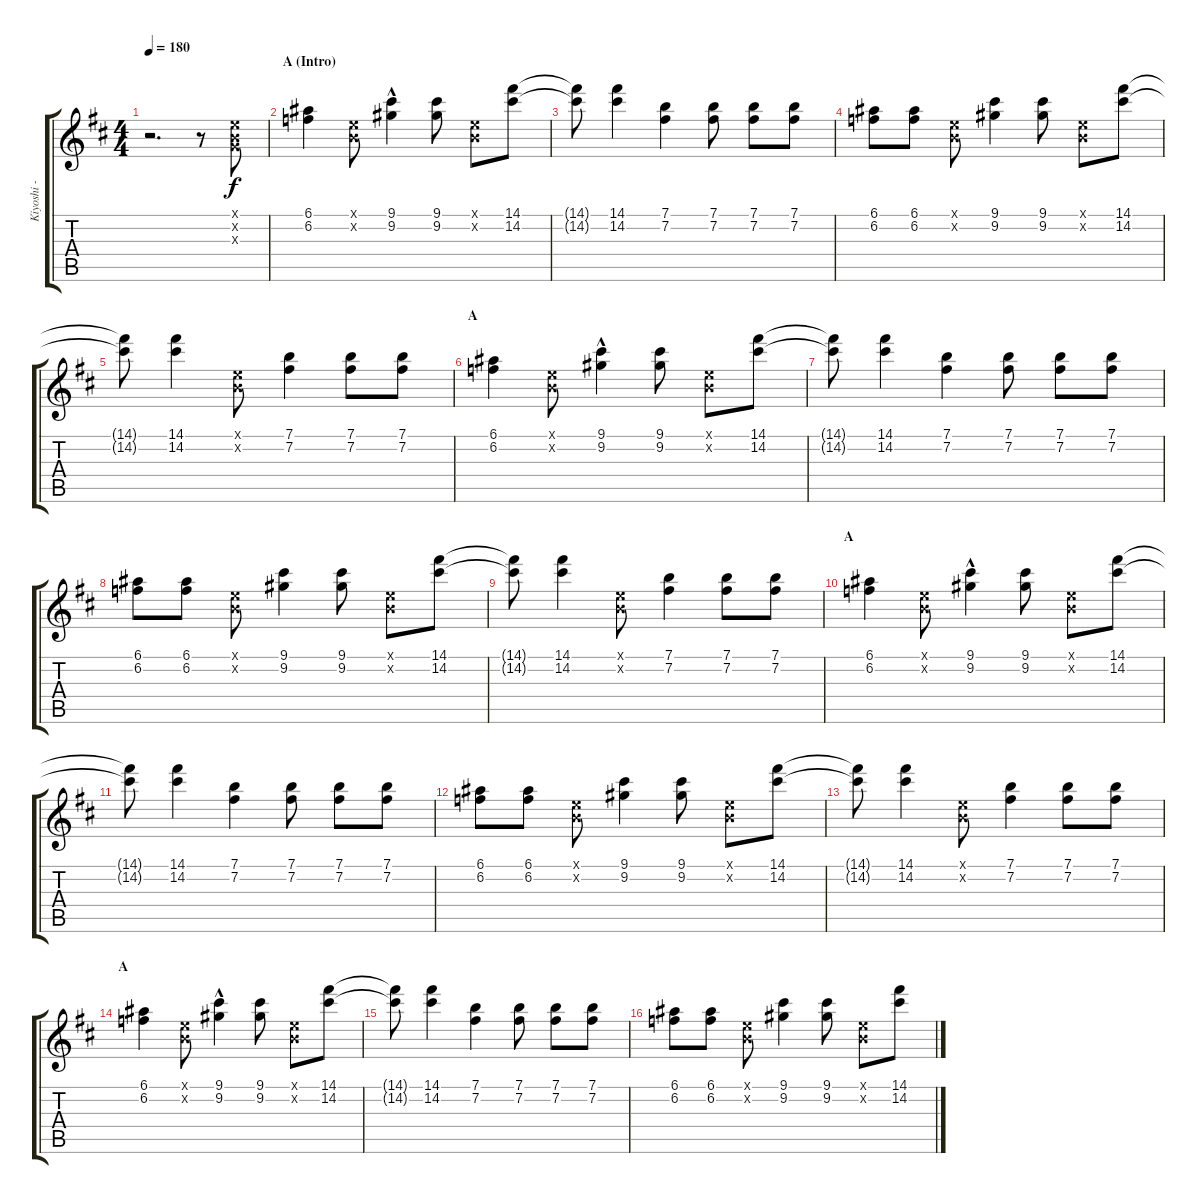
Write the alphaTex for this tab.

\track ("Kiyoshi - Guitarra -" "Kiyoshi - ") {instrument distortionguitar}
\staff {score tabs}
\tuning (E4 B3 G3 D3 A2 E2) {hide}
\ts (4 4)
\tempo 180
\clef g2
\ks bminor
r.2{d dy f instrument electricguitarclean} r.8 (0.1{x} 0.2{x} 0.3{x}).8 |
\section ("" "A (Intro)")
(6.1 6.2).4 (0.1{x} 0.2{x}).8 (9.1 9.2{hac}).4 (9.1 9.2).8 (0.1{x} 0.2{x}).8 (14.1 14.2).8 |
(14.1{t} 14.2{t}).8 (14.1 14.2).4 (7.1 7.2).4 (7.1 7.2).8 (7.1 7.2).8 (7.1 7.2).8 |
(6.1 6.2).8 (6.1 6.2).8 (0.1{x} 0.2{x}).8 (9.1 9.2).4 (9.1 9.2).8 (0.1{x} 0.2{x}).8 (14.1 14.2).8 |
(14.1{t} 14.2{t}).8 (14.1 14.2).4 (0.1{x} 0.2{x}).8 (7.1 7.2).4 (7.1 7.2).8 (7.1 7.2).8 |
\section ("" "A")
(6.1 6.2).4 (0.1{x} 0.2{x}).8 (9.1 9.2{hac}).4 (9.1 9.2).8 (0.1{x} 0.2{x}).8 (14.1 14.2).8 |
(14.1{t} 14.2{t}).8 (14.1 14.2).4 (7.1 7.2).4 (7.1 7.2).8 (7.1 7.2).8 (7.1 7.2).8 |
(6.1 6.2).8 (6.1 6.2).8 (0.1{x} 0.2{x}).8 (9.1 9.2).4 (9.1 9.2).8 (0.1{x} 0.2{x}).8 (14.1 14.2).8 |
(14.1{t} 14.2{t}).8 (14.1 14.2).4 (0.1{x} 0.2{x}).8 (7.1 7.2).4 (7.1 7.2).8 (7.1 7.2).8 |
\section ("" "A")
(6.1 6.2).4 (0.1{x} 0.2{x}).8 (9.1 9.2{hac}).4 (9.1 9.2).8 (0.1{x} 0.2{x}).8 (14.1 14.2).8 |
(14.1{t} 14.2{t}).8 (14.1 14.2).4 (7.1 7.2).4 (7.1 7.2).8 (7.1 7.2).8 (7.1 7.2).8 |
(6.1 6.2).8 (6.1 6.2).8 (0.1{x} 0.2{x}).8 (9.1 9.2).4 (9.1 9.2).8 (0.1{x} 0.2{x}).8 (14.1 14.2).8 |
(14.1{t} 14.2{t}).8 (14.1 14.2).4 (0.1{x} 0.2{x}).8 (7.1 7.2).4 (7.1 7.2).8 (7.1 7.2).8 |
\section ("" "A")
(6.1 6.2).4 (0.1{x} 0.2{x}).8 (9.1 9.2{hac}).4 (9.1 9.2).8 (0.1{x} 0.2{x}).8 (14.1 14.2).8 |
(14.1{t} 14.2{t}).8 (14.1 14.2).4 (7.1 7.2).4 (7.1 7.2).8 (7.1 7.2).8 (7.1 7.2).8 |
(6.1 6.2).8 (6.1 6.2).8 (0.1{x} 0.2{x}).8 (9.1 9.2).4 (9.1 9.2).8 (0.1{x} 0.2{x}).8 (14.1 14.2).8
